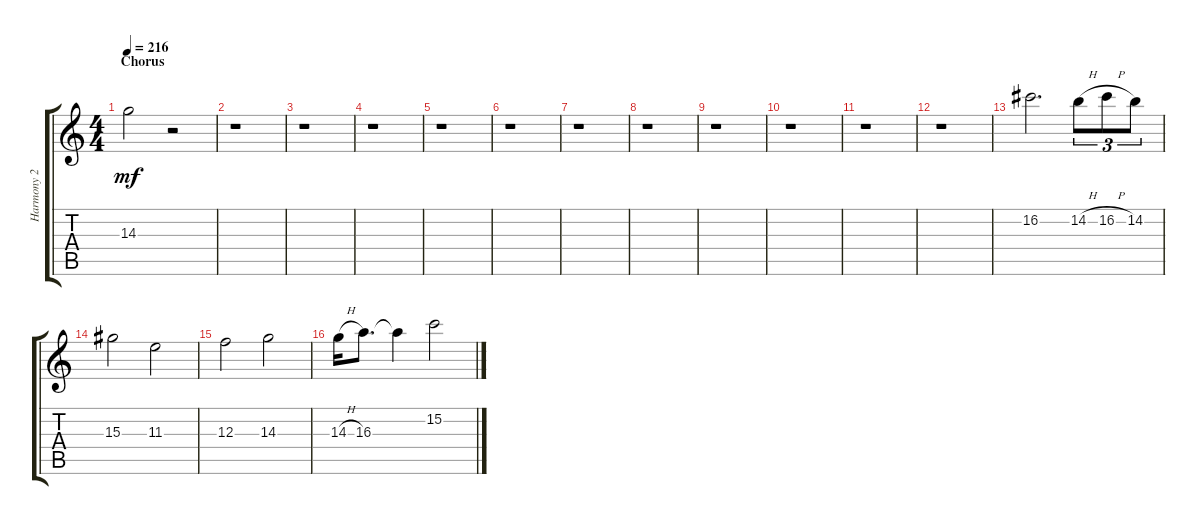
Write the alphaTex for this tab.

\track ("Harmony 2" "Harmony 2") {instrument overdrivenguitar}
\staff {score tabs}
\tuning (D4 A3 F3 C3 G2 C2) {hide}
\ts (4 4)
\section ("" "Chorus")
\tempo 216
\clef g2
\ks aminor
14.3.2{dy mf} r.2 |
r.1 |
r.1 |
r.1 |
r.1 |
r.1 |
r.1 |
r.1 |
r.1 |
r.1 |
r.1 |
r.1 |
16.2.2{d} 14.2{h}.8{tu (3 2)} 16.2{h}.8{tu (3 2)} 14.2.8{tu (3 2)} |
15.3.2 11.3.2 |
12.3.2 14.3.2 |
14.3{h}.16 16.3.8{d} 16.3{t}.4 15.2.2
